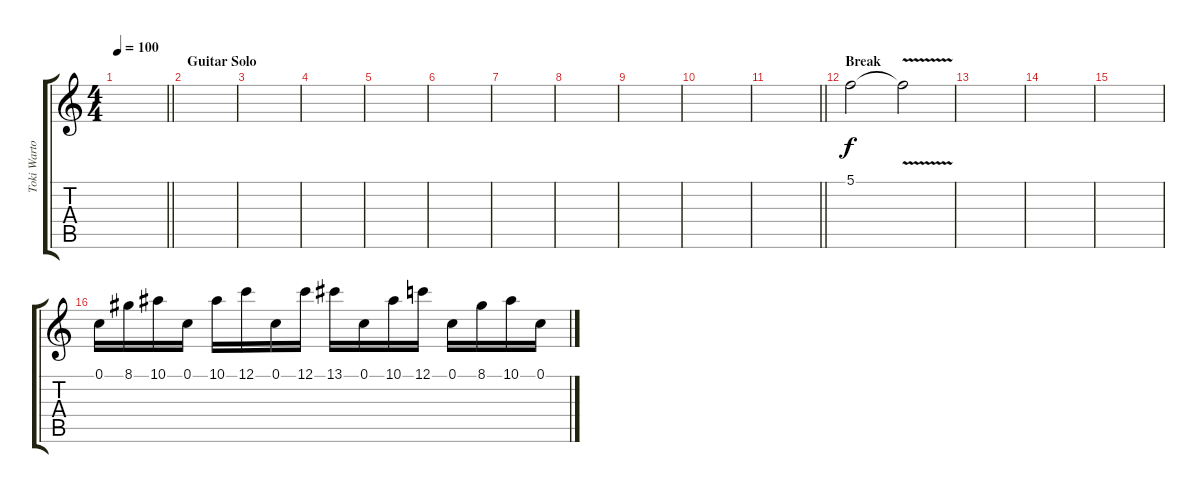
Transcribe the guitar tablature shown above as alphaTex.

\track ("Toki Wartooth (Harmony Guitar 1)" "Toki Warto") {instrument distortionguitar}
\staff {score tabs}
\tuning (C4 G3 Eb3 Bb2 F2 C2) {hide}
\ts (4 4)
\tempo 100
\clef g2
\barLineRight lightlight
\ks c
|
\section ("" "Guitar Solo")
|
|
|
|
|
|
|
|
|
\barLineRight lightlight
|
\section ("" "Break")
5.1.2 5.1{v t}.2{volume 1} |
|
|
|
0.1.16{volume 13} 8.1.16 10.1.16 0.1.16 10.1.16 12.1.16 0.1.16 12.1.16 13.1.16 0.1.16 10.1.16 12.1.16 0.1.16 8.1.16 10.1.16 0.1.16
